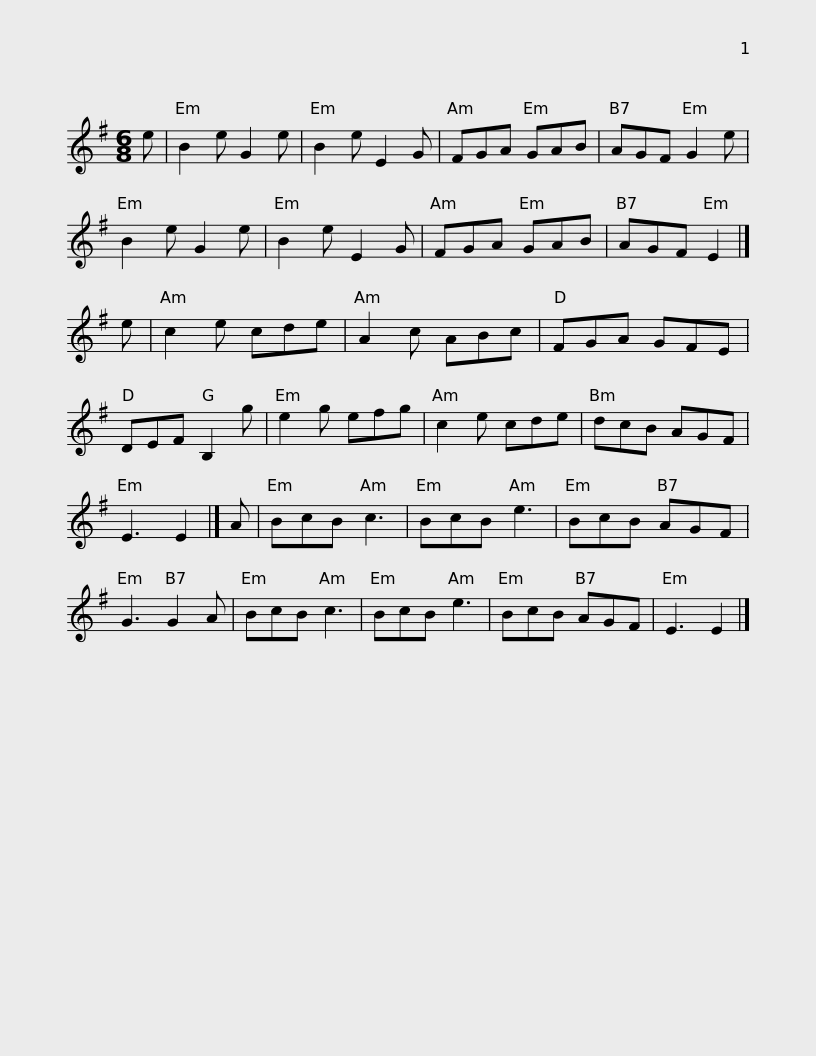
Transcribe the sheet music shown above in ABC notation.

X:1
L:1/8
M:6/8
I:linebreak $
K:Emin
V:1 treble
V:1
 e | B2 e G2 e | B2 e E2 G | FGA GAB | AGF G2 e | %5
 B2 e G2 e | B2 e E2 G | FGA GAB | AGF E2 |] e |$ %10
 c2 e cde | A2 c ABc | FGA GFE | DEF B,2 g | e2 g efg | %15
 c2 e cde | dcB AGF | E3 E2 |] A |$ BcB c3 | %20
 BcB e3 | BcB AGF | G3 G2 A | BcB c3 | BcB e3 | %25
 BcB AGF | E3 E2 |] %27
